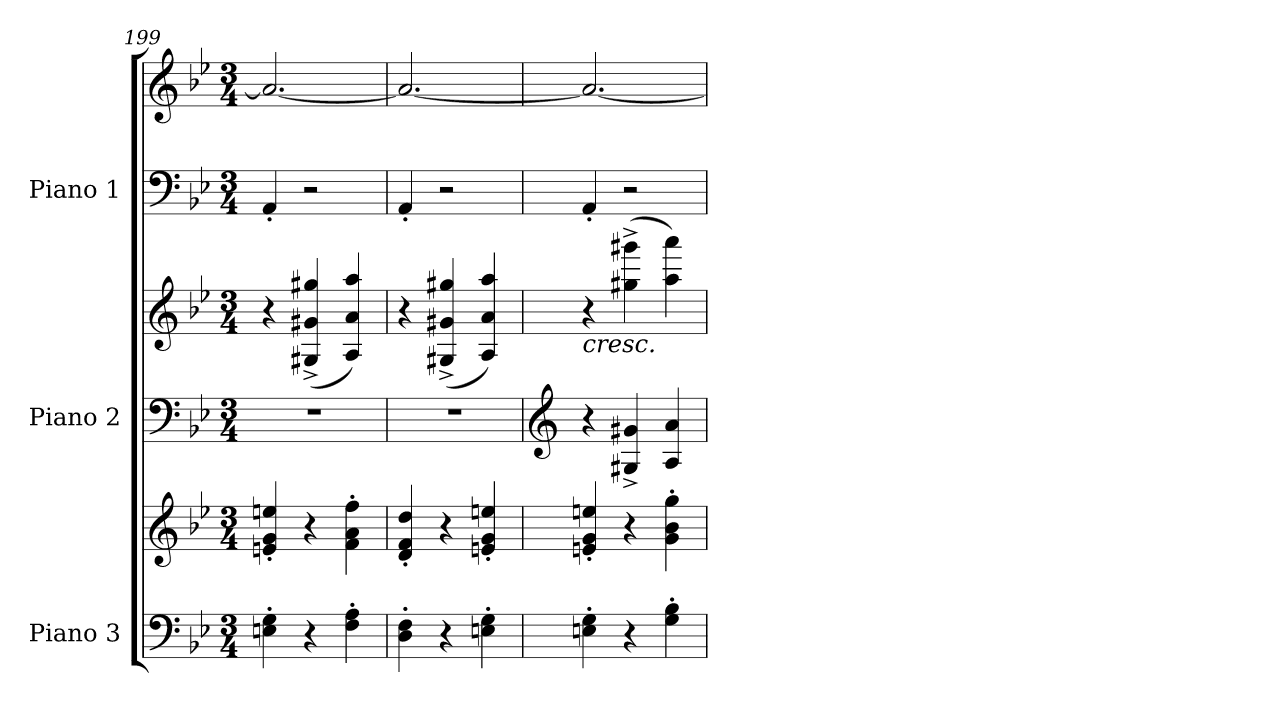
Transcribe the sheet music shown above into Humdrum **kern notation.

**kern	**kern	**kern	**kern	**kern	**kern
*part3	*part3	*part2	*part2	*part1	*part1
*staff6	*staff5	*staff4	*staff3	*staff2	*staff1
*I"Piano 3	*	*I"Piano 2	*	*I"Piano 1	*
*I'Pno. 3	*	*I'Pno. 2	*	*I'Pno. 1	*
*clefF4	*clefG2	*clefF4	*clefG2	*clefF4	*clefG2
*k[b-e-]	*k[b-e-]	*k[b-e-]	*k[b-e-]	*k[b-e-]	*k[b-e-]
*M3/4	*M3/4	*M3/4	*M3/4	*M3/4	*M3/4
=199	=199	=199	=199	=199	=199
4En\' 4G\'	4en/' 4g/' 4een/'	2.r	4r	4AA'/	2.a/_
4r	4r	.	(<4G#X/^ 4g#X/^ 4gg#X/^	2r	.
4F\' 4A\'	4f\' 4a\' 4ff\'	.	4A/ 4a/ 4aa/)	.	.
=200	=200	=200	=200	=200	=200
4D\' 4F\'	4d/' 4f/' 4dd/'	2.r	4r	4AA'/	2.a/_
4r	4r	.	(<4G#X/^ 4g#X/^ 4gg#X/^	2r	.
4En\' 4G\'	4en/' 4g/' 4een/'	.	4A/ 4a/ 4aa/)	.	.
=201	=201	=201	=201	=201	=201
*	*	*clefG2	*	*	*
!	!	!	!LO:TX:b:i:t=cresc.	!	!
4En\' 4G\'	4en/' 4g/' 4een/'	4r	4r	4AA'/	2.a/_
4r	4r	4G#X/^ 4g#X/^	(>4gg#X\^ 4ggg#X\^	2r	.
4G\' 4B-\'	4g\' 4b-\' 4gg\'	4A/ 4a/	4aa\ 4aaa\)	.	.
=	=	=	=	=	=
*-	*-	*-	*-	*-	*-
